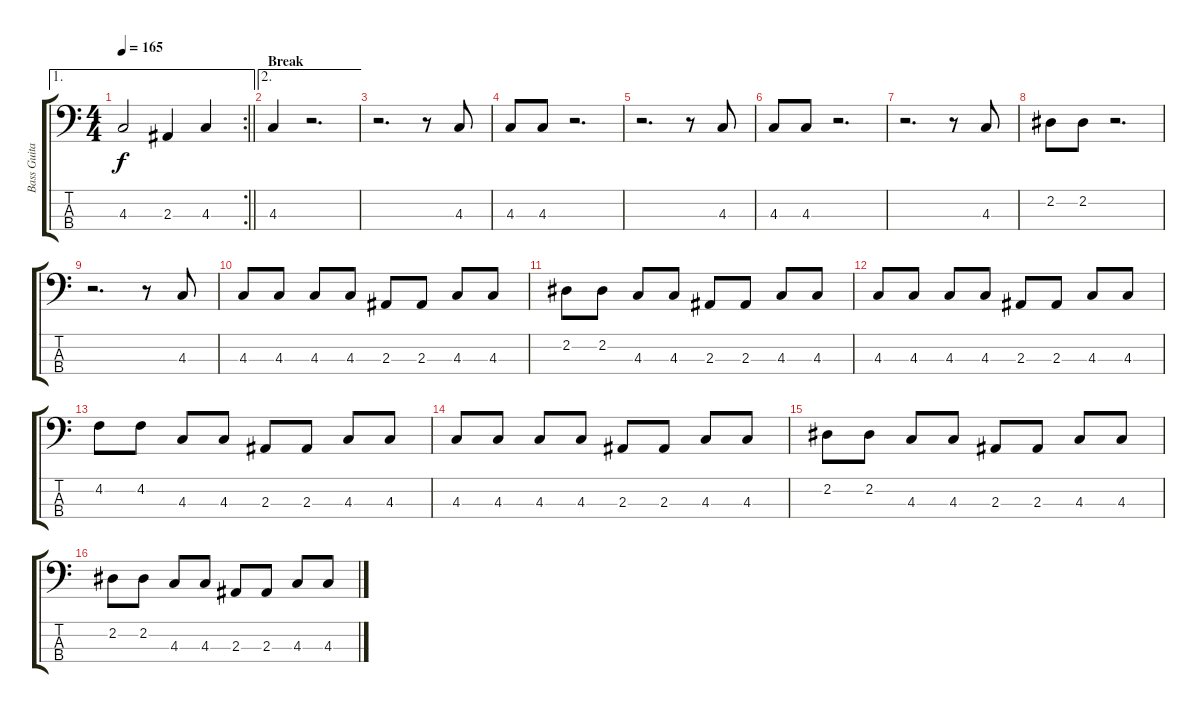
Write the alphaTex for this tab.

\track ("Bass Guitar" "Bass Guita") {instrument electricbasspick}
\staff {score tabs}
\tuning (Gb2 Db2 Ab1 Eb1) {hide}
\ae 1
\rc 2
\ts (4 4)
\tempo 165
\clef f4
\barLineRight lightlight
\ks c
4.3.2{dy f} 2.3.4 4.3.4 |
\ae 2
\section ("" "Break")
4.3.4 r.2{d} |
r.2{d} r.8 4.3.8 |
4.3.8 4.3.8 r.2{d} |
r.2{d} r.8 4.3.8 |
4.3.8 4.3.8 r.2{d} |
r.2{d} r.8 4.3.8 |
2.2.8 2.2.8 r.2{d} |
r.2{d} r.8 4.3.8 |
4.3.8 4.3.8 4.3.8 4.3.8 2.3.8 2.3.8 4.3.8 4.3.8 |
2.2.8 2.2.8 4.3.8 4.3.8 2.3.8 2.3.8 4.3.8 4.3.8 |
4.3.8 4.3.8 4.3.8 4.3.8 2.3.8 2.3.8 4.3.8 4.3.8 |
4.2.8 4.2.8 4.3.8 4.3.8 2.3.8 2.3.8 4.3.8 4.3.8 |
4.3.8 4.3.8 4.3.8 4.3.8 2.3.8 2.3.8 4.3.8 4.3.8 |
2.2.8 2.2.8 4.3.8 4.3.8 2.3.8 2.3.8 4.3.8 4.3.8 |
2.2.8 2.2.8 4.3.8 4.3.8 2.3.8 2.3.8 4.3.8 4.3.8
